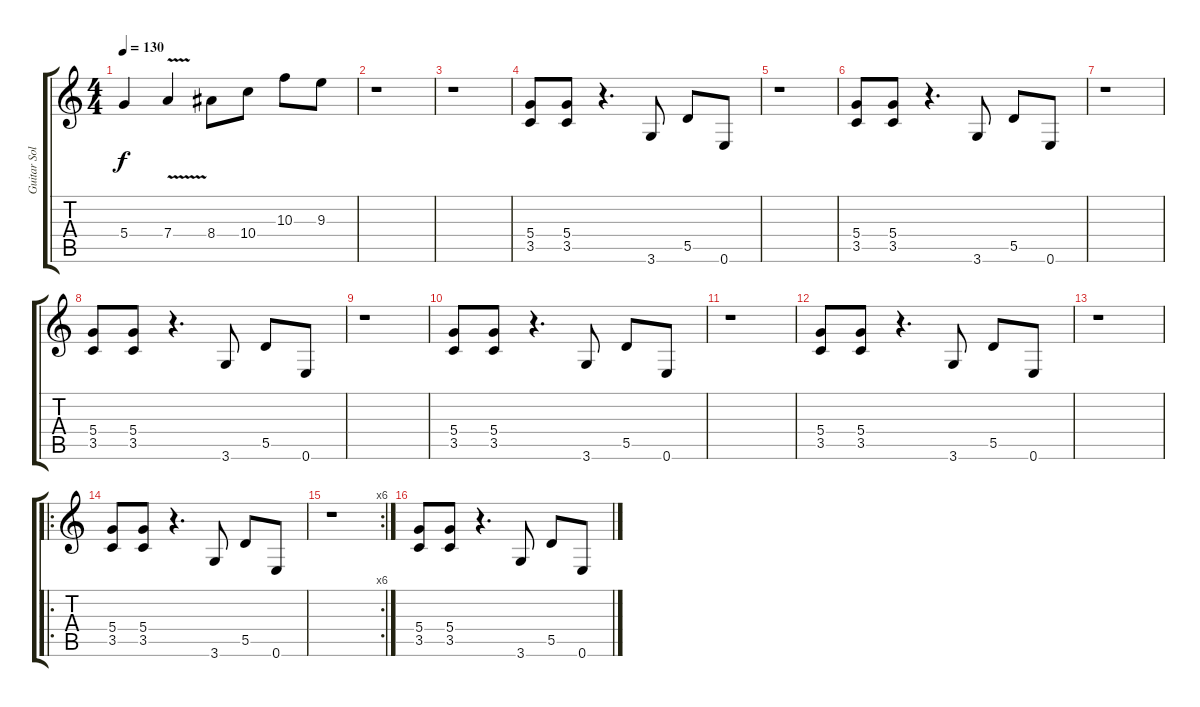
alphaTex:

\track ("Guitar Solo" "Guitar Sol") {instrument overdrivenguitar}
\staff {score tabs}
\tuning (E4 B3 G3 D3 A2 E2) {hide}
\ts (4 4)
\tempo 130
\clef g2
\ks c
5.4{t}.4{dy f} 7.4{v}.4 8.4.8 10.4.8 10.3.8 9.3.8 |
r.1 |
r.1 |
(5.4 3.5).8 (5.4 3.5).8 r.4{d} 3.6.8 5.5.8 0.6.8 |
r.1 |
(5.4 3.5).8 (5.4 3.5).8 r.4{d} 3.6.8 5.5.8 0.6.8 |
r.1 |
(5.4 3.5).8 (5.4 3.5).8 r.4{d} 3.6.8 5.5.8 0.6.8 |
r.1 |
(5.4 3.5).8 (5.4 3.5).8 r.4{d} 3.6.8 5.5.8 0.6.8 |
r.1 |
(5.4 3.5).8 (5.4 3.5).8 r.4{d} 3.6.8 5.5.8 0.6.8 |
r.1 |
\ro
(5.4 3.5).8 (5.4 3.5).8 r.4{d} 3.6.8 5.5.8 0.6.8 |
\rc 6
r.1 |
(5.4 3.5).8 (5.4 3.5).8 r.4{d} 3.6.8 5.5.8 0.6.8
